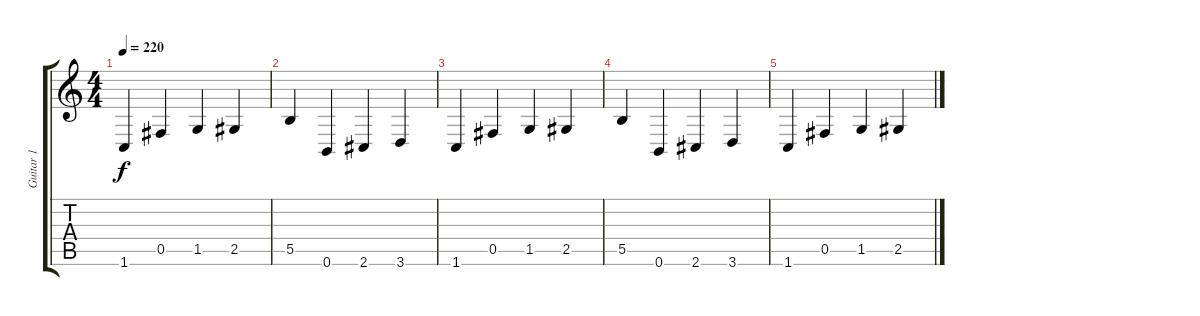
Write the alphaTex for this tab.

\track ("Guitar 1" "Guitar 1") {instrument overdrivenguitar}
\staff {score tabs}
\tuning (Db4 Ab3 E3 B2 Gb2 B1) {hide}
\ts (4 4)
\tempo 220
\clef g2
\ks c
1.6.4{dy f} 0.5.4 1.5.4 2.5.4 |
5.5.4 0.6.4 2.6.4 3.6.4 |
1.6.4 0.5.4 1.5.4 2.5.4 |
5.5.4 0.6.4 2.6.4 3.6.4 |
1.6.4 0.5.4 1.5.4 2.5.4
